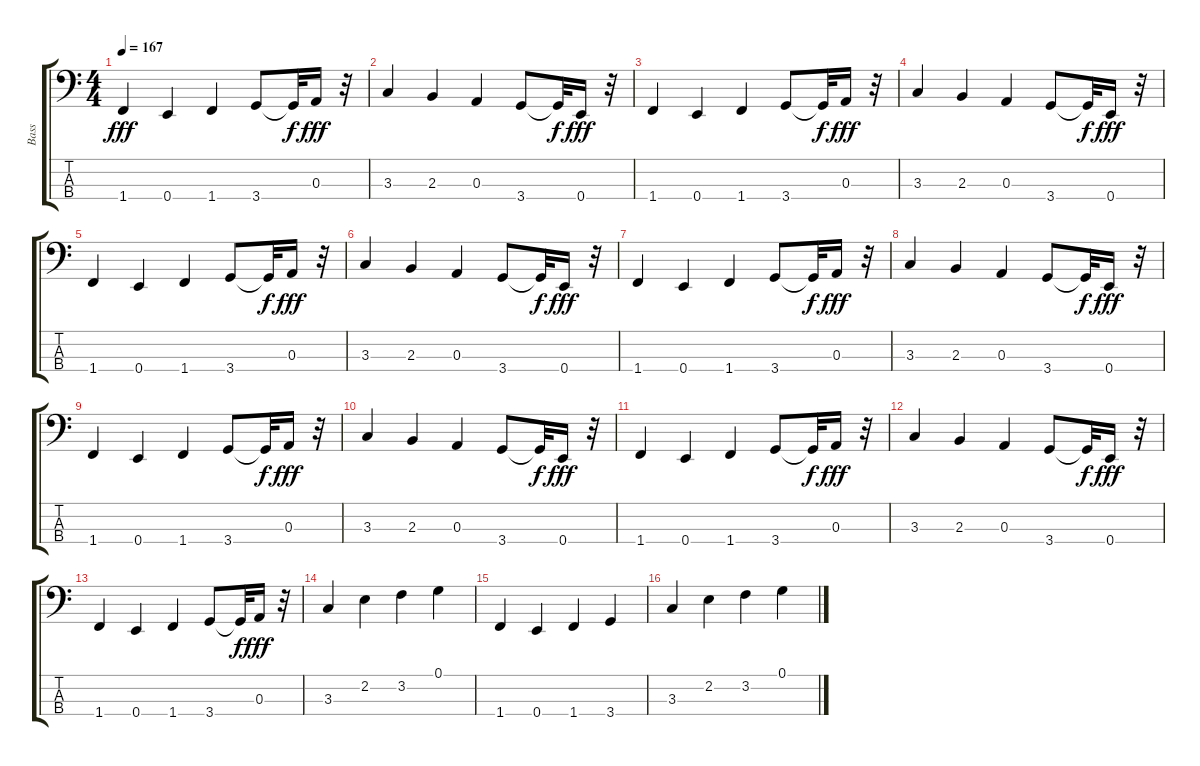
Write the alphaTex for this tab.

\track ("Bass" "Bass") {instrument slapbass1}
\staff {score tabs}
\tuning (G2 D2 A1 E1) {hide}
\ts (4 4)
\tempo 167
\clef f4
\ks c
1.4.4{dy fff} 0.4.4 1.4.4 3.4.8 3.4{t}.32{dy f} 0.3.16{dy fff} r.32 |
3.3.4 2.3.4 0.3.4 3.4.8 3.4{t}.32{dy f} 0.4.16{dy fff} r.32 |
1.4.4 0.4.4 1.4.4 3.4.8 3.4{t}.32{dy f} 0.3.16{dy fff} r.32 |
3.3.4 2.3.4 0.3.4 3.4.8 3.4{t}.32{dy f} 0.4.16{dy fff} r.32 |
1.4.4 0.4.4 1.4.4 3.4.8 3.4{t}.32{dy f} 0.3.16{dy fff} r.32 |
3.3.4 2.3.4 0.3.4 3.4.8 3.4{t}.32{dy f} 0.4.16{dy fff} r.32 |
1.4.4 0.4.4 1.4.4 3.4.8 3.4{t}.32{dy f} 0.3.16{dy fff} r.32 |
3.3.4 2.3.4 0.3.4 3.4.8 3.4{t}.32{dy f} 0.4.16{dy fff} r.32 |
1.4.4 0.4.4 1.4.4 3.4.8 3.4{t}.32{dy f} 0.3.16{dy fff} r.32 |
3.3.4 2.3.4 0.3.4 3.4.8 3.4{t}.32{dy f} 0.4.16{dy fff} r.32 |
1.4.4 0.4.4 1.4.4 3.4.8 3.4{t}.32{dy f} 0.3.16{dy fff} r.32 |
3.3.4 2.3.4 0.3.4 3.4.8 3.4{t}.32{dy f} 0.4.16{dy fff} r.32 |
1.4.4 0.4.4 1.4.4 3.4.8 3.4{t}.32{dy f} 0.3.16{dy fff} r.32 |
3.3.4 2.2.4 3.2.4 0.1.4 |
1.4.4 0.4.4 1.4.4 3.4.4 |
3.3.4 2.2.4 3.2.4 0.1.4
